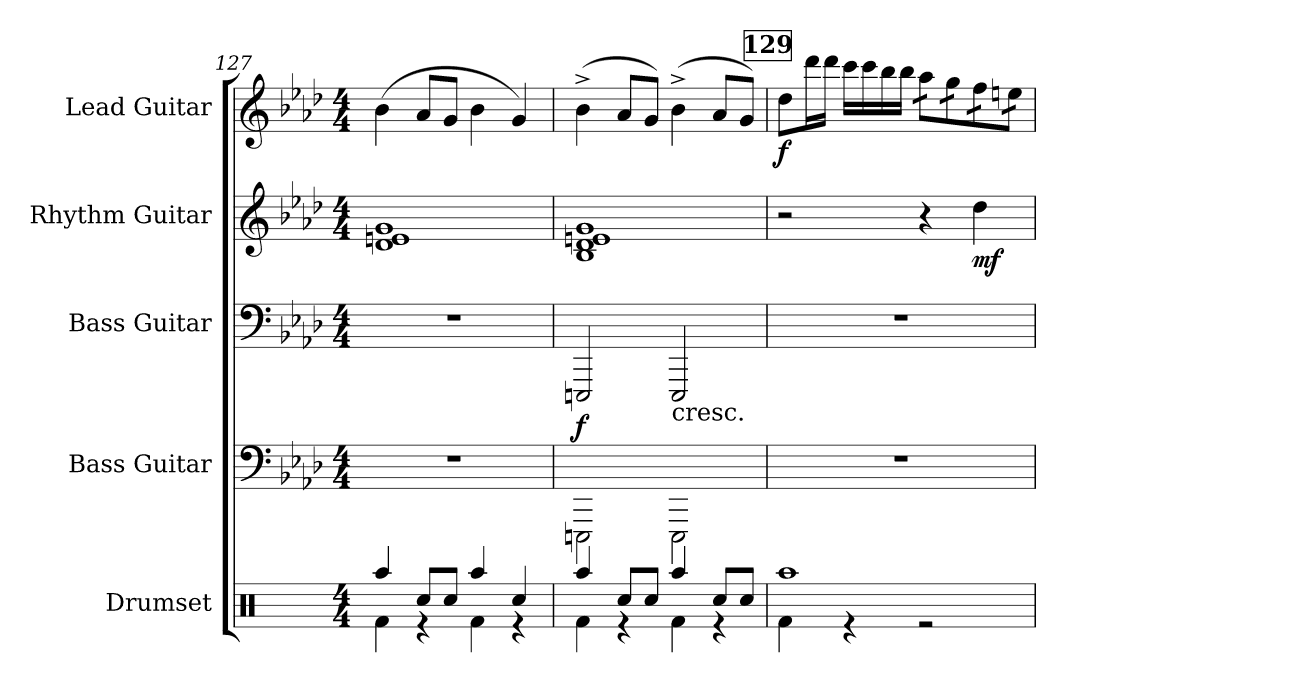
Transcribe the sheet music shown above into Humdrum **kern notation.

**kern	**kern	**kern	**dynam	**kern	**dynam	**kern	**dynam
*part5	*part4	*part3	*part3	*part2	*part2	*part1	*part1
*staff5	*staff4	*staff3	*staff3	*staff2	*staff2	*staff1	*staff1
*I"Drumset	*I"Bass Guitar	*I"Bass Guitar	*	*I"Rhythm Guitar	*	*I"Lead Guitar	*
*I'Drs.	*I'Bass	*I'Bass	*	*I'Rt.	*	*I'Ld.	*
!!LO:LB:g=z
*clefX	*	*clefF4	*	*clefG2	*	*clefG2	*
*k[]	*k[b-e-a-d-]	*k[b-e-a-d-]	*	*k[b-e-a-d-]	*	*k[b-e-a-d-]	*
*M4/4	*M4/4	*M4/4	*	*M4/4	*	*M4/4	*
=127	=127	=127	=127	=127	=127	=127	=127
*^	*	*	*	*	*	*	*
4Raa/	4Rf\	1r	1r	.	1d- 1en 1g	.	(4b-\	.
8Rcc/L	4r	.	.	.	.	.	8a-/L	.
8Rcc/J	.	.	.	.	.	.	8g/J	.
4Raa/	4Rf\	.	.	.	.	.	4b-\	.
4Rcc/	4r	.	.	.	.	.	4g/)	.
=128	=128	=128	=128	=128	=128	=128	=128	=128
!	!	!	!	!LO:DY:b	!	!	!	!
4Raa/	4Rf\	2EEE\	2EEEn/	f	1B- 1d- 1en 1g	.	(4b-^\	.
8Rcc/L	4r	.	.	.	.	.	8a-/L	.
8Rcc/J	.	.	.	.	.	.	8g/J)	.
!	!	!	!LO:TX:b:t=cresc.	!	!	!	!	!
4Raa/	4Rf\	2EEE\	2EEE/	.	.	.	(4b-^\	.
8Rcc/L	4r	.	.	.	.	.	8a-/L	.
8Rcc/J	.	.	.	.	.	.	8g/J)	.
!!LO:REH:place=s1:a:B:fs=14:t=129
=129	=129	=129	=129	=129	=129	=129	=129	=129
!	!	!	!	!	!	!	!	!LO:DY:b
1Raa	4Rf\	1r	1r	.	2r	.	8dd-\L	f
.	.	.	.	.	.	.	16ddd-\L	.
.	.	.	.	.	.	.	16ddd-\JJ	.
.	4r	.	.	.	.	.	16ccc\LL	.
.	.	.	.	.	.	.	16ccc\	.
.	.	.	.	.	.	.	16bb-\	.
.	.	.	.	.	.	.	16bb-\JJ	.
!	!	!	!	!	!	!	!LO:TX:b:t=dim.	!
*	*	*	*	*	*	*	*tremolo	*
.	2r	.	.	.	4r	.	16aa-\LL	.
.	.	.	.	.	.	.	16aa-\	.
.	.	.	.	.	.	.	16gg\	.
.	.	.	.	.	.	.	16gg\	.
!	!	!	!	!	!	!LO:DY:b	!	!
.	.	.	.	.	4dd-\	mf	16ff\	.
.	.	.	.	.	.	.	16ff\	.
.	.	.	.	.	.	.	16een\	.
.	.	.	.	.	.	.	16een\JJ	.
*	*	*	*	*	*	*	*Xtremolo	*
*v	*v	*	*	*	*	*	*	*
=	=	=	=	=	=	=	=
*-	*-	*-	*-	*-	*-	*-	*-
